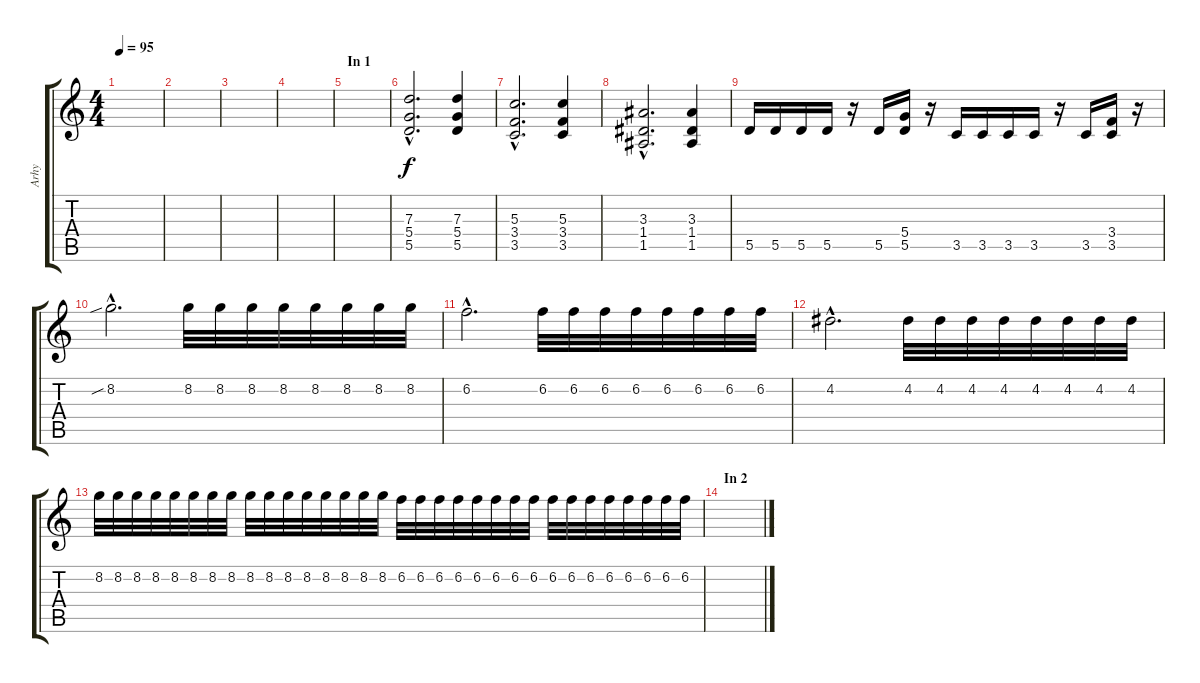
\track ("Arhy" "Arhy") {instrument distortionguitar}
\staff {score tabs}
\tuning (E4 B3 G3 D3 A2 E2) {hide}
\ts (4 4)
\tempo 95
\clef g2
\ks c
|
|
|
|
\section ("" "In 1")
|
(7.3{hac} 5.4{hac} 5.5{hac}).2{d} (7.3 5.4 5.5).4 |
(5.3{hac} 3.4{hac} 3.5{hac}).2{d} (5.3 3.4 3.5).4 |
(3.3{hac} 1.4{hac} 1.5{hac}).2{d} (3.3 1.4 1.5).4 |
5.5.16 5.5.16 5.5.16 5.5.16 r.16 5.5.16 (5.4 5.5).16 r.16 3.5.16 3.5.16 3.5.16 3.5.16 r.16 3.5.16 (3.4 3.5).16 r.16 |
8.2{sib hac}.2{d} 8.2.32 8.2.32 8.2.32 8.2.32 8.2.32 8.2.32 8.2.32 8.2.32 |
6.2{hac}.2{d} 6.2.32 6.2.32 6.2.32 6.2.32 6.2.32 6.2.32 6.2.32 6.2.32 |
4.2{hac}.2{d} 4.2.32 4.2.32 4.2.32 4.2.32 4.2.32 4.2.32 4.2.32 4.2.32 |
8.2.32 8.2.32 8.2.32 8.2.32 8.2.32 8.2.32 8.2.32 8.2.32 8.2.32 8.2.32 8.2.32 8.2.32 8.2.32 8.2.32 8.2.32 8.2.32 6.2.32 6.2.32 6.2.32 6.2.32 6.2.32 6.2.32 6.2.32 6.2.32 6.2.32 6.2.32 6.2.32 6.2.32 6.2.32 6.2.32 6.2.32 6.2.32 |
\section ("" "In 2")
